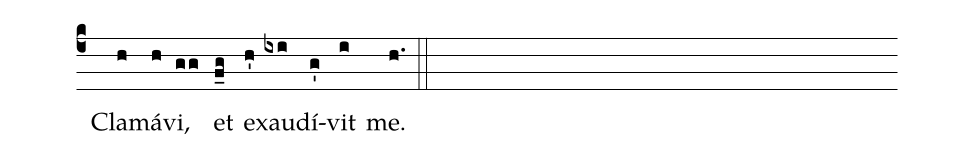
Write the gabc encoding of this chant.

%%
(c4) () Cla(h)má(h)vi,(gg) et(f_0g) ex(h')au(ixi)dí(g')vit(i) me.(h.) (::)
